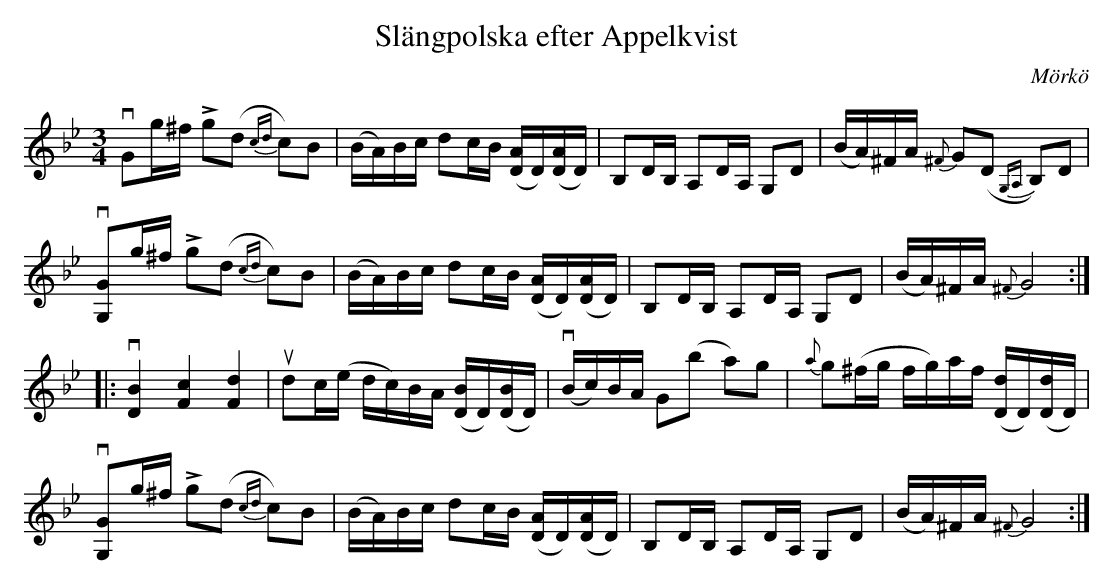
X:1
T:Slängpolska efter Appelkvist
O:Mörkö
M:3/4
L:1/8
K:Gm
vGg/^f/ Lg(d {cd}c)B | (B/A/)B/c/ dc/B/ ([DA]/D/)([DA]/D/) | B,D/B,/ A,D/A,/ G,D | (B/A/)^F/A/ {^F}G(D {G,A,}B,)D |
v[G,G]g/^f/ Lg(d {cd}c)B | (B/A/)B/c/ dc/B/ ([DA]/D/)([DA]/D/) | B,D/B,/ A,D/A,/ G,D | (B/A/)^F/A/ {^F}G4 :|:
v[DB]2 [Fc]2 [Fd]2 | udc/(e/ d/c/)B/A/ ([DB]/D/)([DB]/D/) | v(B/c/)B/A/ G(b a)g | {a}g(^f/g/ f/g/)a/f/ ([Dd]/D/)([Dd]/D/) |
v[G,G]g/^f/ Lg(d {cd}c)B | (B/A/)B/c/ dc/B/ ([DA]/D/)([DA]/D/) | B,D/B,/ A,D/A,/ G,D | (B/A/)^F/A/ {^F}G4 :|
